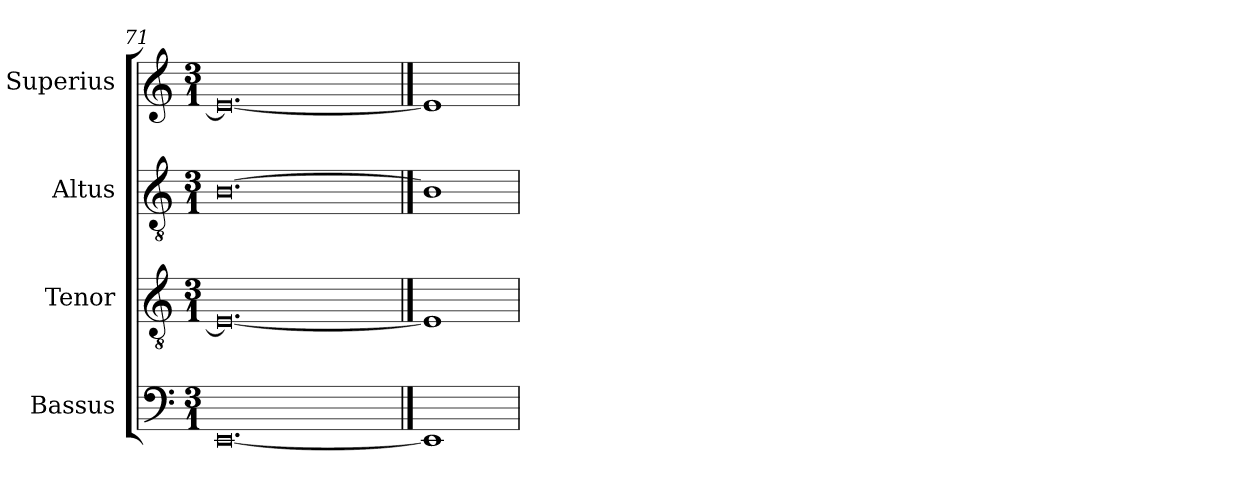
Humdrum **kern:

**kern	**kern	**kern	**kern
*part4	*part3	*part2	*part1
*staff4	*staff3	*staff2	*staff1
*I"Bassus	*I"Tenor	*I"Altus	*I"Superius
*I'B	*I'T	*I'A	*I'S
*clefF4	*clefGv2	*clefGv2	*clefG2
*k[]	*k[]	*k[]	*k[]
*M3/1	*M3/1	*M3/1	*M3/1
=71	=71	=71	=71
[0.EE	0.E_	[0.B	0.e_
==72	==72	==72	==72
1EE]	1E]	1B]	1e]
=	=	=	=
*-	*-	*-	*-
